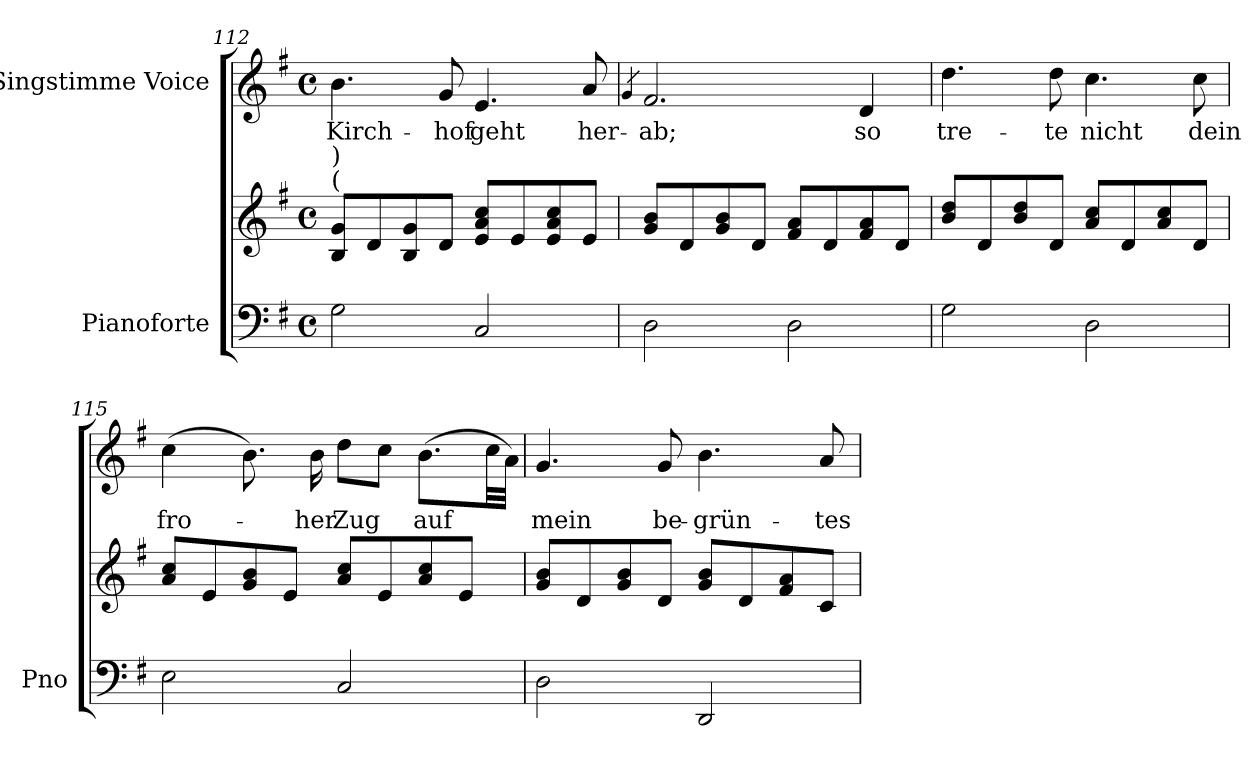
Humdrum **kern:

**kern	**kern	**kern	**text
*part2	*part2	*part1	*part1
*staff3	*staff2	*staff1	*staff1
*I"Pianoforte	*	*I"Singstimme Voice	*
*I'Pno	*	*	*
*clefF4	*clefG2	*clefG2	*
*k[f#]	*k[f#]	*k[f#]	*
*M4/4	*M4/4	*M4/4	*
*met(c)	*met(c)	*met(c)	*
=112	=112	=112	=112
!	!LO:TX:a:t=(	!	!
!	!LO:TX:a:t=)	!	!
2G\	8B/ 8g/L	4.b\	Kirch-
.	8d/	.	.
.	8B/ 8g/	.	.
.	8d/J	8g/	-hof
2C/	8e/ 8a/ 8cc/L	4.e/	geht
.	8e/	.	.
.	8e/ 8a/ 8cc/	.	.
.	8e/J	8a/	her-
=113	=113	=113	=113
.	.	4qg/	.
2D\	8g/ 8b/L	2.f#/	-ab;
.	8d/	.	.
.	8g/ 8b/	.	.
.	8d/J	.	.
2D\	8f#/ 8a/L	.	.
.	8d/	.	.
.	8f#/ 8a/	4d/	so
.	8d/J	.	.
=114	=114	=114	=114
2G\	8b/ 8dd/L	4.dd\	tre-
.	8d/	.	.
.	8b/ 8dd/	.	.
.	8d/J	8dd\	-te
2D\	8a/ 8cc/L	4.cc\	nicht
.	8d/	.	.
.	8a/ 8cc/	.	.
.	8d/J	8cc\	dein
=115	=115	=115	=115
2E\	8a/ 8cc/L	(4cc\	fro-
.	8e/	.	.
.	8g/ 8b/	8.b\)	.
.	8e/J	.	.
.	.	16b\	-her
2C/	8a/ 8cc/L	8dd\L	Zug
.	8e/	8cc\J	.
.	8a/ 8cc/	(8.b\L	auf
.	8e/J	.	.
.	.	32cc\LL	.
.	.	32a\JJJ)	.
=116	=116	=116	=116
2D\	8g/ 8b/L	4.g/	mein
.	8d/	.	.
.	8g/ 8b/	.	.
.	8d/J	8g/	be-
2DD/	8g/ 8b/L	4.b\	-grün-
.	8d/	.	.
.	8f#/ 8a/	.	.
.	8c/J	8a/	-tes
=	=	=	=
*-	*-	*-	*-
